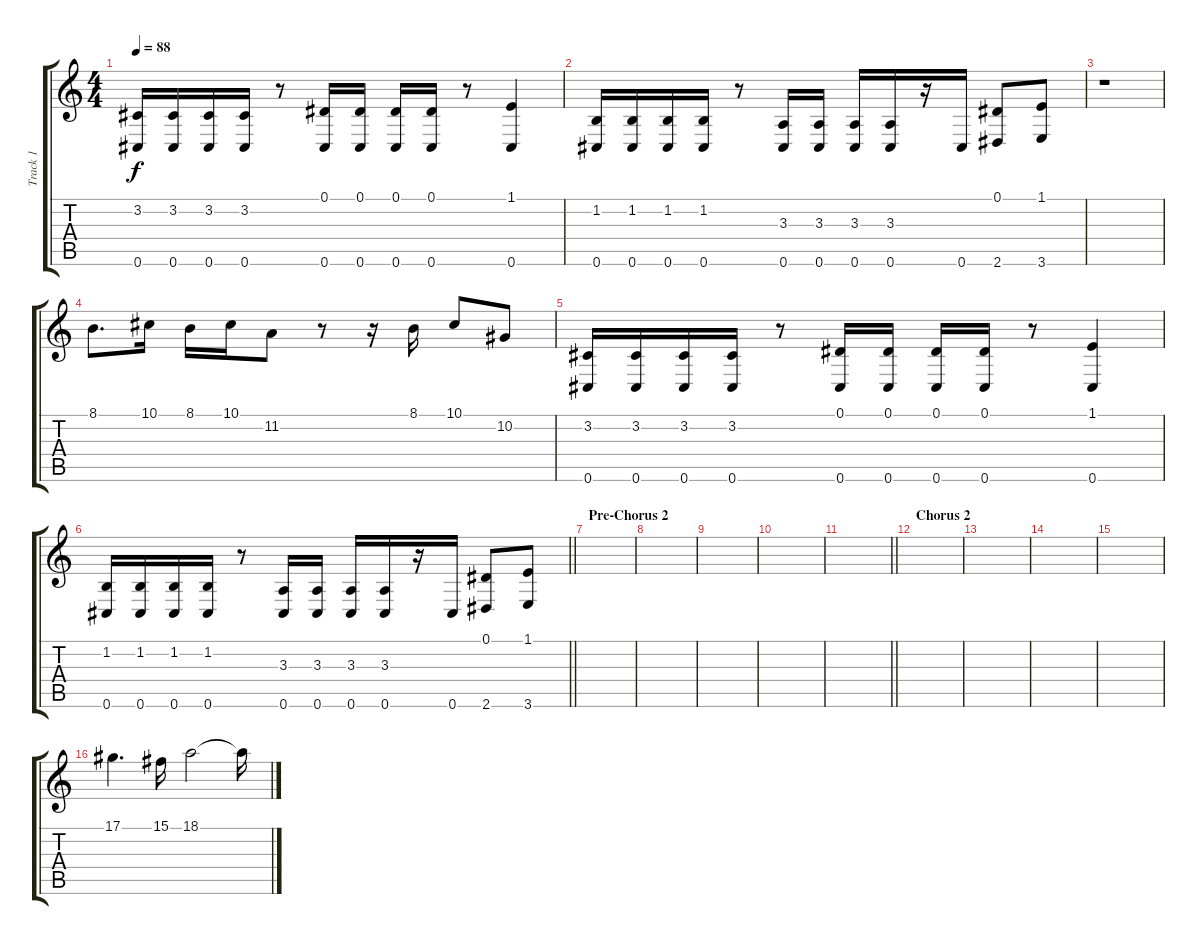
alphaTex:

\track ("Track 1" "Track 1") {instrument tremolostrings}
\staff {score tabs}
\tuning (Eb4 Bb3 Gb3 Db3 Ab2 Db3) {hide}
\ts (4 4)
\tempo 88
\clef g2
\ks c
(3.2 0.6).16{dy f} (3.2 0.6).16 (3.2 0.6).16 (3.2 0.6).16 r.8 (0.1 0.6).16 (0.1 0.6).16 (0.1 0.6).16 (0.1 0.6).16 r.8 (1.1 0.6).4 |
(1.2 0.6).16 (1.2 0.6).16 (1.2 0.6).16 (1.2 0.6).16 r.8 (3.3 0.6).16 (3.3 0.6).16 (3.3 0.6).16 (3.3 0.6).16 r.16 0.6.16 (0.1 2.6).8 (1.1 3.6).8 |
r.1 |
8.1.8{d} 10.1.16 8.1.16 10.1.16 11.2.8 r.8 r.16 8.1.16 10.1.8 10.2.8 |
(3.2 0.6).16 (3.2 0.6).16 (3.2 0.6).16 (3.2 0.6).16 r.8 (0.1 0.6).16 (0.1 0.6).16 (0.1 0.6).16 (0.1 0.6).16 r.8 (1.1 0.6).4 |
\barLineRight lightlight
(1.2 0.6).16 (1.2 0.6).16 (1.2 0.6).16 (1.2 0.6).16 r.8 (3.3 0.6).16 (3.3 0.6).16 (3.3 0.6).16 (3.3 0.6).16 r.16 0.6.16 (0.1 2.6).8 (1.1 3.6).8 |
\section ("" "Pre-Chorus 2")
|
|
|
|
\barLineRight lightlight
|
\section ("" "Chorus 2")
|
|
|
|
17.1.4{d} 15.1.16 18.1.2 18.1{t}.16
